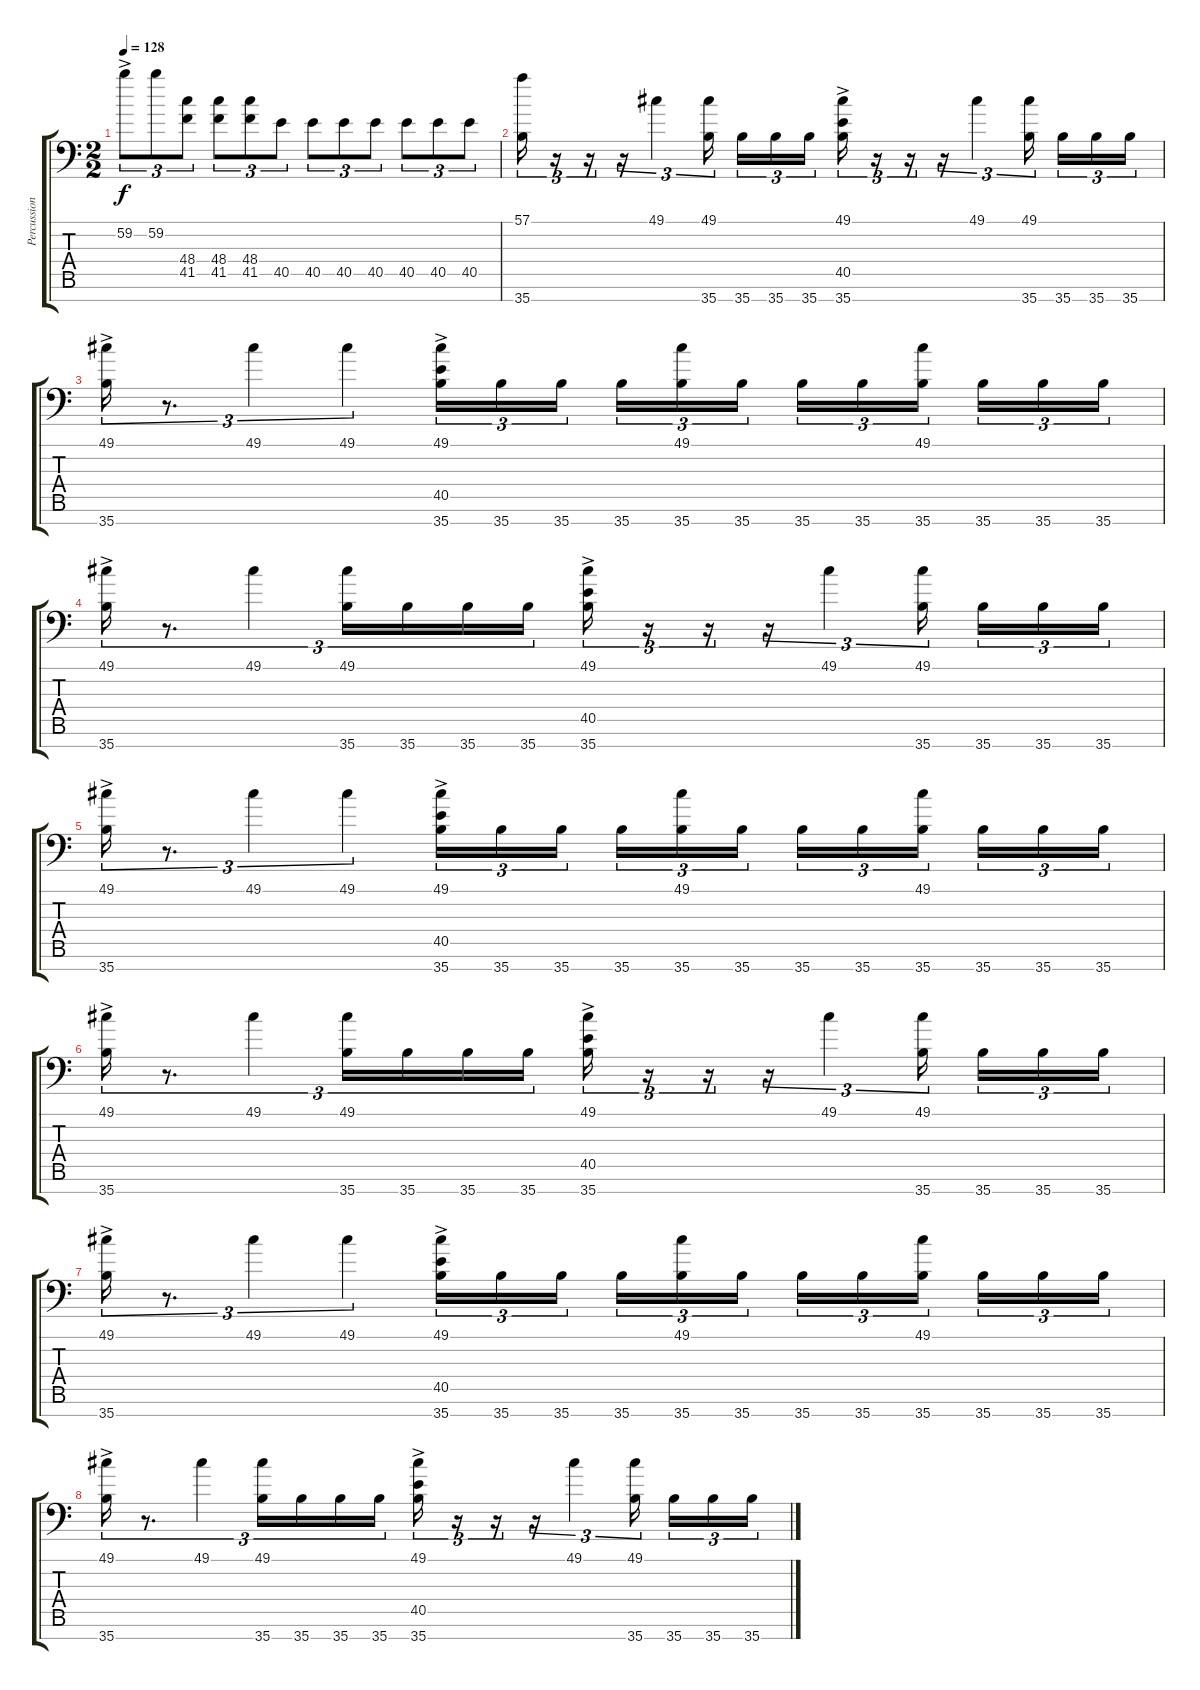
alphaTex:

\track ("Percussion" "Percussion") {instrument acousticgrandpiano}
\staff {score tabs}
\tuning (C-1 C-1 C-1 C-1 C-1 C-1 C-1) {hide}
\ts (2 2)
\tempo 128
\clef f4
\ks c
59.2{ac}.8{tu (3 2) dy f} 59.2.8{tu (3 2)} (48.4 41.5).8{tu (3 2)} (48.4 41.5).8{tu (3 2)} (48.4 41.5).8{tu (3 2)} 40.5.8{tu (3 2)} 40.5.8{tu (3 2)} 40.5.8{tu (3 2)} 40.5.8{tu (3 2)} 40.5.8{tu (3 2)} 40.5.8{tu (3 2)} 40.5.8{tu (3 2)} |
(57.1 35.7).16{tu (3 2)} r.16{tu (3 2)} r.16{tu (3 2)} r.16{tu (3 2)} 49.1.4{tu (3 2)} (49.1 35.7).16{tu (3 2)} 35.7.16{tu (3 2)} 35.7.16{tu (3 2)} 35.7.16{tu (3 2)} (49.1{ac} 40.5 35.7).16{tu (3 2)} r.16{tu (3 2)} r.16{tu (3 2)} r.16{tu (3 2)} 49.1.4{tu (3 2)} (49.1 35.7).16{tu (3 2)} 35.7.16{tu (3 2)} 35.7.16{tu (3 2)} 35.7.16{tu (3 2)} |
(49.1{ac} 35.7).16{tu (3 2)} r.8{d tu (3 2)} 49.1.4{tu (3 2)} 49.1.4{tu (3 2)} (49.1{ac} 40.5 35.7).16{tu (3 2)} 35.7.16{tu (3 2)} 35.7.16{tu (3 2)} 35.7.16{tu (3 2)} (49.1 35.7).16{tu (3 2)} 35.7.16{tu (3 2)} 35.7.16{tu (3 2)} 35.7.16{tu (3 2)} (49.1 35.7).16{tu (3 2)} 35.7.16{tu (3 2)} 35.7.16{tu (3 2)} 35.7.16{tu (3 2)} |
(49.1{ac} 35.7).16{tu (3 2)} r.8{d tu (3 2)} 49.1.4{tu (3 2)} (49.1 35.7).16{tu (3 2)} 35.7.16{tu (3 2)} 35.7.16{tu (3 2)} 35.7.16{tu (3 2)} (49.1{ac} 40.5 35.7).16{tu (3 2)} r.16{tu (3 2)} r.16{tu (3 2)} r.16{tu (3 2)} 49.1.4{tu (3 2)} (49.1 35.7).16{tu (3 2)} 35.7.16{tu (3 2)} 35.7.16{tu (3 2)} 35.7.16{tu (3 2)} |
(49.1{ac} 35.7).16{tu (3 2)} r.8{d tu (3 2)} 49.1.4{tu (3 2)} 49.1.4{tu (3 2)} (49.1{ac} 40.5 35.7).16{tu (3 2)} 35.7.16{tu (3 2)} 35.7.16{tu (3 2)} 35.7.16{tu (3 2)} (49.1 35.7).16{tu (3 2)} 35.7.16{tu (3 2)} 35.7.16{tu (3 2)} 35.7.16{tu (3 2)} (49.1 35.7).16{tu (3 2)} 35.7.16{tu (3 2)} 35.7.16{tu (3 2)} 35.7.16{tu (3 2)} |
(49.1{ac} 35.7).16{tu (3 2)} r.8{d tu (3 2)} 49.1.4{tu (3 2)} (49.1 35.7).16{tu (3 2)} 35.7.16{tu (3 2)} 35.7.16{tu (3 2)} 35.7.16{tu (3 2)} (49.1{ac} 40.5 35.7).16{tu (3 2)} r.16{tu (3 2)} r.16{tu (3 2)} r.16{tu (3 2)} 49.1.4{tu (3 2)} (49.1 35.7).16{tu (3 2)} 35.7.16{tu (3 2)} 35.7.16{tu (3 2)} 35.7.16{tu (3 2)} |
(49.1{ac} 35.7).16{tu (3 2)} r.8{d tu (3 2)} 49.1.4{tu (3 2)} 49.1.4{tu (3 2)} (49.1{ac} 40.5 35.7).16{tu (3 2)} 35.7.16{tu (3 2)} 35.7.16{tu (3 2)} 35.7.16{tu (3 2)} (49.1 35.7).16{tu (3 2)} 35.7.16{tu (3 2)} 35.7.16{tu (3 2)} 35.7.16{tu (3 2)} (49.1 35.7).16{tu (3 2)} 35.7.16{tu (3 2)} 35.7.16{tu (3 2)} 35.7.16{tu (3 2)} |
(49.1{ac} 35.7).16{tu (3 2)} r.8{d tu (3 2)} 49.1.4{tu (3 2)} (49.1 35.7).16{tu (3 2)} 35.7.16{tu (3 2)} 35.7.16{tu (3 2)} 35.7.16{tu (3 2)} (49.1{ac} 40.5 35.7).16{tu (3 2)} r.16{tu (3 2)} r.16{tu (3 2)} r.16{tu (3 2)} 49.1.4{tu (3 2)} (49.1 35.7).16{tu (3 2)} 35.7.16{tu (3 2)} 35.7.16{tu (3 2)} 35.7.16{tu (3 2)}
